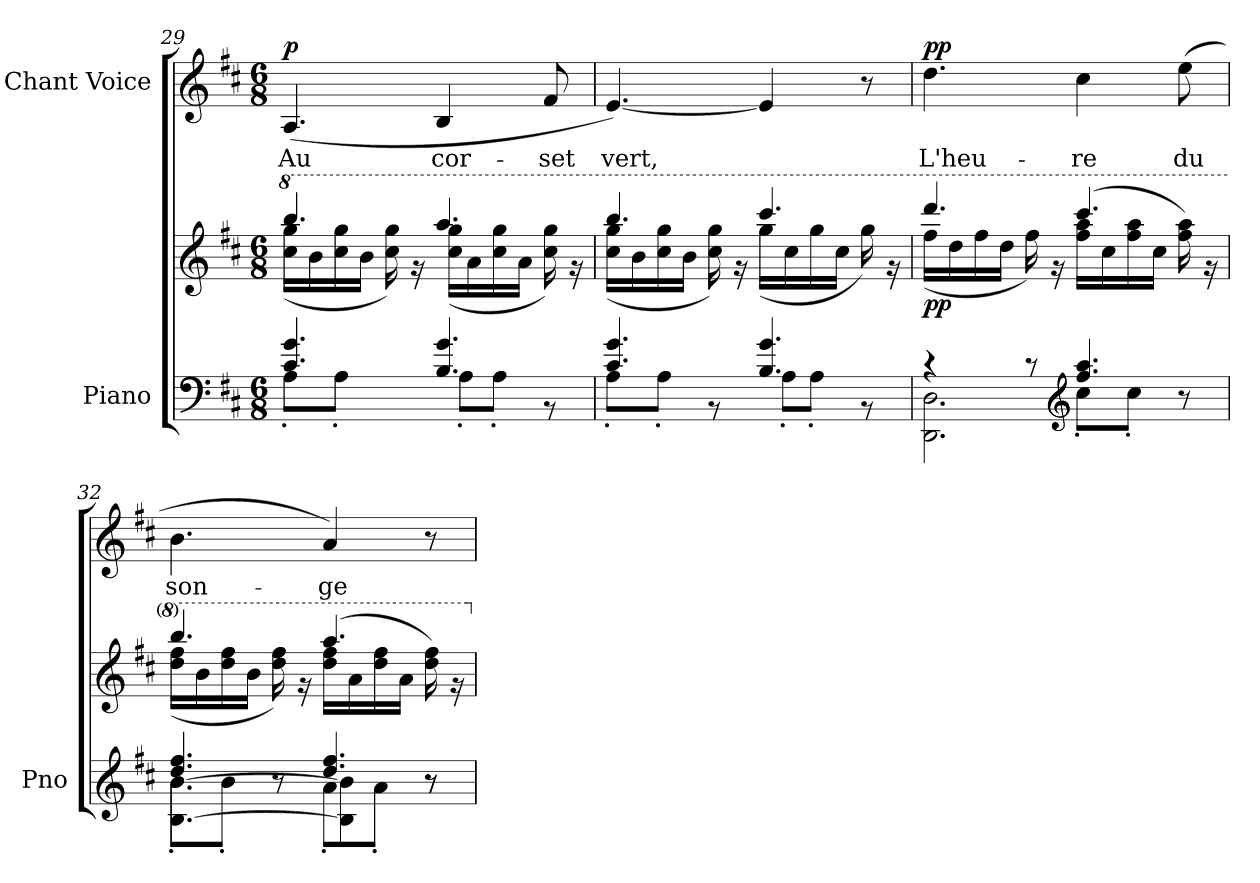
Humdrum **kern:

**kern	**kern	**dynam	**kern	**text	**dynam
*part2	*part2	*part2	*part1	*part1	*part1
*staff3	*staff2	*staff2/3	*staff1	*staff1	*staff1
*I"Piano	*	*	*I"Chant Voice	*	*
*I'Pno	*	*	*	*	*
*clefF4	*clefG2	*	*clefG2	*	*
*k[f#c#]	*k[f#c#]	*	*k[f#c#]	*	*
*M6/8	*M6/8	*	*M6/8	*	*
=29	=29	=29	=29	=29	=29
*^	*	*	*	*	*
*	*	*8va	*	*	*	*
*	*	*^	*	*	*	*
!	!	!	!	!	!	!	!LO:DY:a
4.c#/ 4.g/	8A'\L	4.bbb/	(>16ccc#\ 16ggg\LL	.	(>4.A/	Au	p
.	.	.	16bb\	.	.	.	.
.	8A'\J	.	16ccc#\ 16ggg\	.	.	.	.
.	.	.	16bb\JJ	.	.	.	.
.	8ryy	.	16ccc#\ 16ggg\)	.	.	.	.
.	.	.	16r	.	.	.	.
4.B/ 4.g/	8A'\L	4.aaa/	(>16ccc#\ 16ggg\LL	.	4B/	cor-	.
.	.	.	16aa\	.	.	.	.
.	8A'\J	.	16ccc#\ 16ggg\	.	.	.	.
.	.	.	16aa\JJ	.	.	.	.
.	8r	.	16ccc#\ 16ggg\)	.	8f#/	-set	.
.	.	.	16r	.	.	.	.
=30	=30	=30	=30	=30	=30	=30	=30
*	*^	*	*	*	*	*	*
4.c#/ 4.g/	8A'\L	8ryy	4.bbb/	(>16ccc#\ 16ggg\LL	.	[4.e/)	vert,	.
.	.	.	.	16bb\	.	.	.	.
*	*v	*v	*	*	*	*	*	*
.	8A'\J	.	16ccc#\ 16ggg\	.	.	.	.
.	.	.	16bb\JJ	.	.	.	.
.	8r	.	16ccc#\ 16ggg\)	.	.	.	.
.	.	.	16r	.	.	.	.
4.B/ 4.g/	8A'\L	4.cccc#/	(>16ggg\LL	.	4e/]	.	.
.	.	.	16ccc#\	.	.	.	.
.	8A'\J	.	16ggg\	.	.	.	.
.	.	.	16ccc#\JJ	.	.	.	.
*	*^	*	*	*	*	*	*
.	8ryy	8r	.	16ggg\)	.	8r	.	.
.	.	.	.	16r	.	.	.	.
=31	=31	=31	=31	=31	=31	=31	=31	=31
!	!	!	!	!	!LO:DY:b	!	!	!LO:DY:a
4r	4ryy	2.DD\ 2.D\	4.dddd/	(>16fff#\LL	pp	4.dd\	L'heu-	pp
.	.	.	.	16ddd\	.	.	.	.
.	.	.	.	16fff#\	.	.	.	.
.	.	.	.	16ddd\JJ	.	.	.	.
8r	8ryy	.	.	16fff#\)	.	.	.	.
.	.	.	.	16r	.	.	.	.
*clefG2	*	*	*	*	*	*	*	*
4.ff#/ 4.aa/	8cc#'\L	.	(>4.cccc#/	16fff#\ 16aaa\LL	.	4cc#\	-re	.
.	.	.	.	16ccc#\	.	.	.	.
.	8cc#'\J	.	.	16fff#\ 16aaa\	.	.	.	.
.	.	.	.	16ccc#\JJ	.	.	.	.
.	8r	.	.	16fff#\ 16aaa\)	.	(8ee\	du	.
.	.	.	.	16r	.	.	.	.
=32	=32	=32	=32	=32	=32	=32	=32	=32
4.dd/ 4.ff#/	8b'\L	[4.B\ [4.b\	4.bbb/	(>16ddd\ 16fff#\LL	.	4.b\	son-	.
.	.	.	.	16bb\	.	.	.	.
.	8b'\J	.	.	16ddd\ 16fff#\	.	.	.	.
.	.	.	.	16bb\JJ	.	.	.	.
.	8r	.	.	16ddd\ 16fff#\)	.	.	.	.
.	.	.	.	16r	.	.	.	.
4.dd/ 4.ff#/	8a'\L	4B\] 4b\]	(>4.aaa/	16ddd\ 16fff#\LL	.	4a/)	-ge	.
.	.	.	.	16aa\	.	.	.	.
.	8a'\J	.	.	16ddd\ 16fff#\	.	.	.	.
.	.	.	.	16aa\JJ	.	.	.	.
.	8r	8r	.	16ddd\ 16fff#\)	.	8r	.	.
.	.	.	.	16r	.	.	.	.
*v	*v	*v	*	*	*	*	*	*
*	*X8va	*	*	*	*	*
*	*v	*v	*	*	*	*
=	=	=	=	=	=
*-	*-	*-	*-	*-	*-
